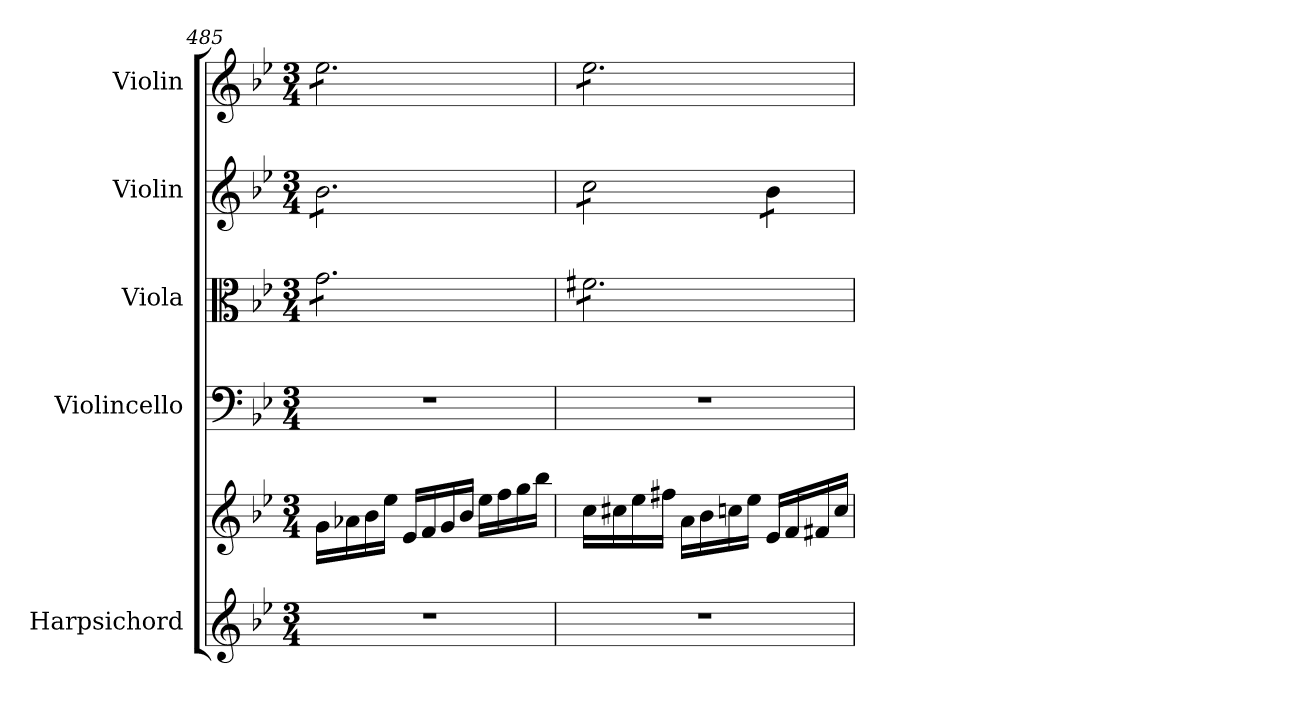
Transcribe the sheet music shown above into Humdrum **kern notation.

**kern	**kern	**kern	**kern	**kern	**kern
*part5	*part5	*part4	*part3	*part2	*part1
*staff6	*staff5	*staff4	*staff3	*staff2	*staff1
*I"Harpsichord	*	*I"Violincello	*I"Viola	*I"Violin	*I"Violin
*I'Hpschd	*	*I'Vc	*I'Vla	*I'Vln	*I'Vln
*clefG2	*clefG2	*clefF4	*clefC3	*clefG2	*clefG2
*k[b-e-]	*k[b-e-]	*k[b-e-]	*k[b-e-]	*k[b-e-]	*k[b-e-]
*M3/4	*M3/4	*M3/4	*M3/4	*M3/4	*M3/4
=485	=485	=485	=485	=485	=485
*	*	*	*tremolo	*	*
*	*	*	*	*tremolo	*
*	*	*	*	*	*tremolo
2.r	16g\LL	2.r	8g\L	8b-\L	8ee-\L
.	16a-X\	.	.	.	.
.	16b-\	.	8g\	8b-\	8ee-\
.	16ee-\JJ	.	.	.	.
.	16e-/LL	.	8g\	8b-\	8ee-\
.	16f/	.	.	.	.
.	16g/	.	8g\	8b-\	8ee-\
.	16b-/JJ	.	.	.	.
.	16ee-\LL	.	8g\	8b-\	8ee-\
.	16ff\	.	.	.	.
.	16gg\	.	8g\J	8b-\J	8ee-\J
.	16bb-\JJ	.	.	.	.
!!LO:PB:g=z
=486	=486	=486	=486	=486	=486
2.r	16cc\LL	2.r	8f#X\L	8cc\L	8ee-\L
.	16cc#X\	.	.	.	.
.	16ee-\	.	8f#X\	8cc\	8ee-\
.	16ff#X\JJ	.	.	.	.
.	16a\LL	.	8f#X\	8cc\	8ee-\
.	16b-\	.	.	.	.
.	16ccn\	.	8f#X\	8cc\J	8ee-\
.	16ee-\JJ	.	.	.	.
.	16e-/LL	.	8f#X\	8b-\L	8ee-\
.	16f/	.	.	.	.
.	16f#X/	.	8f#X\J	8b-\J	8ee-\J
*	*	*	*	*	*Xtremolo
*	*	*	*	*Xtremolo	*
*	*	*	*Xtremolo	*	*
.	16cc/JJ	.	.	.	.
=	=	=	=	=	=
*-	*-	*-	*-	*-	*-
